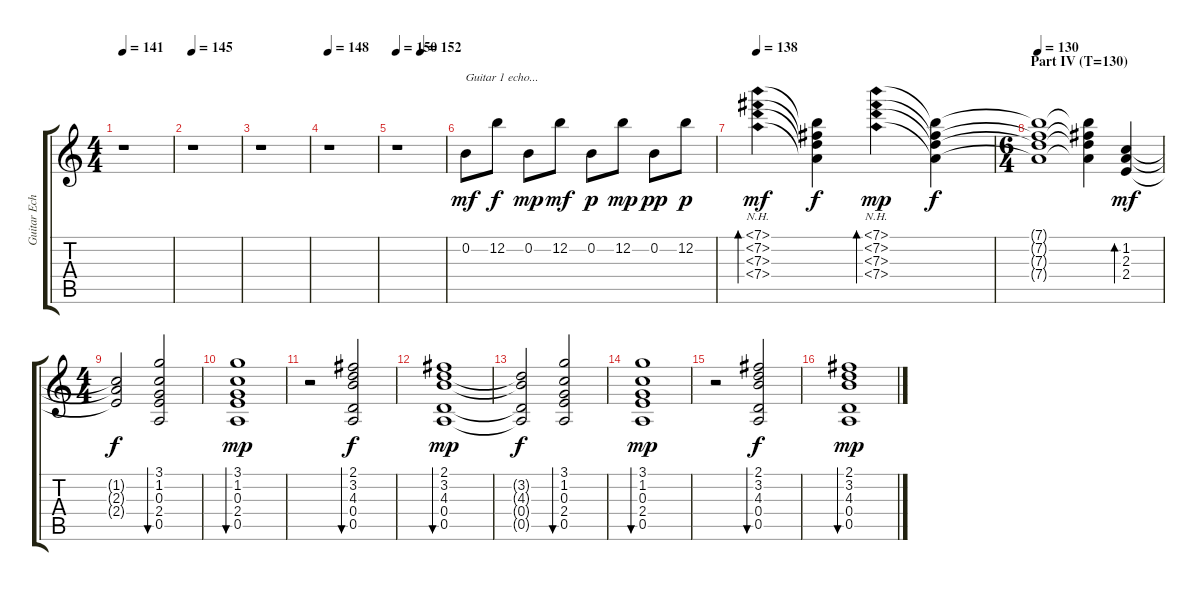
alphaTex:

\track ("Guitar Echo Right" "Guitar Ech") {instrument acousticguitarsteel}
\staff {score tabs}
\tuning (E4 B3 G3 D3 A2 E2) {hide}
\ts (4 4)
\tempo 141
\clef g2
\ks c
r.1{dy mf} |
\tempo 145
r.1 |
r.1 |
\tempo 148
r.1 |
\tempo 150
\tempo (152 0.5)
r.1 |
0.2.8{txt "Guitar 1 echo..."} 12.2.8{dy f} 0.2.8{dy mp} 12.2.8{dy mf} 0.2.8{dy p} 12.2.8{dy mp} 0.2.8{dy pp} 12.2.8{dy p} |
\tempo 138
(7.1{nh} 7.2{nh} 7.3{nh} 7.4{nh}).4{bd 240 dy mf} (7.1{t} 7.2{t} 7.3{t} 7.4{t}).4{dy f} (7.1{nh} 7.2{nh} 7.3{nh} 7.4{nh}).4{bd 240 dy mp} (7.1{t} 7.2{t} 7.3{t} 7.4{t}).4{dy f} |
\ts (6 4)
\section ("" "Part IV (T=130)")
\tempo 130
(7.1{t} 7.2{t} 7.3{t} 7.4{t}).1 (7.1{t} 7.2{t} 7.3{t} 7.4{t}).4 (1.2 2.3 2.4).4{bd 480 dy mf} |
\ts (4 4)
(1.2{t} 2.3{t} 2.4{t}).2{dy f} (3.1 1.2 0.3 2.4 0.5).2{bu 240} |
(3.1 1.2 0.3 2.4 0.5).1{bu 240 dy mp} |
r.2 (2.1 3.2 4.3 0.4 0.5).2{bu 240 dy f} |
(2.1 3.2 4.3 0.4 0.5).1{bu 240 dy mp} |
(3.2{t} 4.3{t} 0.4{t} 0.5{t}).2{dy f} (3.1 1.2 0.3 2.4 0.5).2{bu 240} |
(3.1 1.2 0.3 2.4 0.5).1{bu 240 dy mp} |
r.2 (2.1 3.2 4.3 0.4 0.5).2{bu 240 dy f} |
(2.1 3.2 4.3 0.4 0.5).1{bu 240 dy mp}
